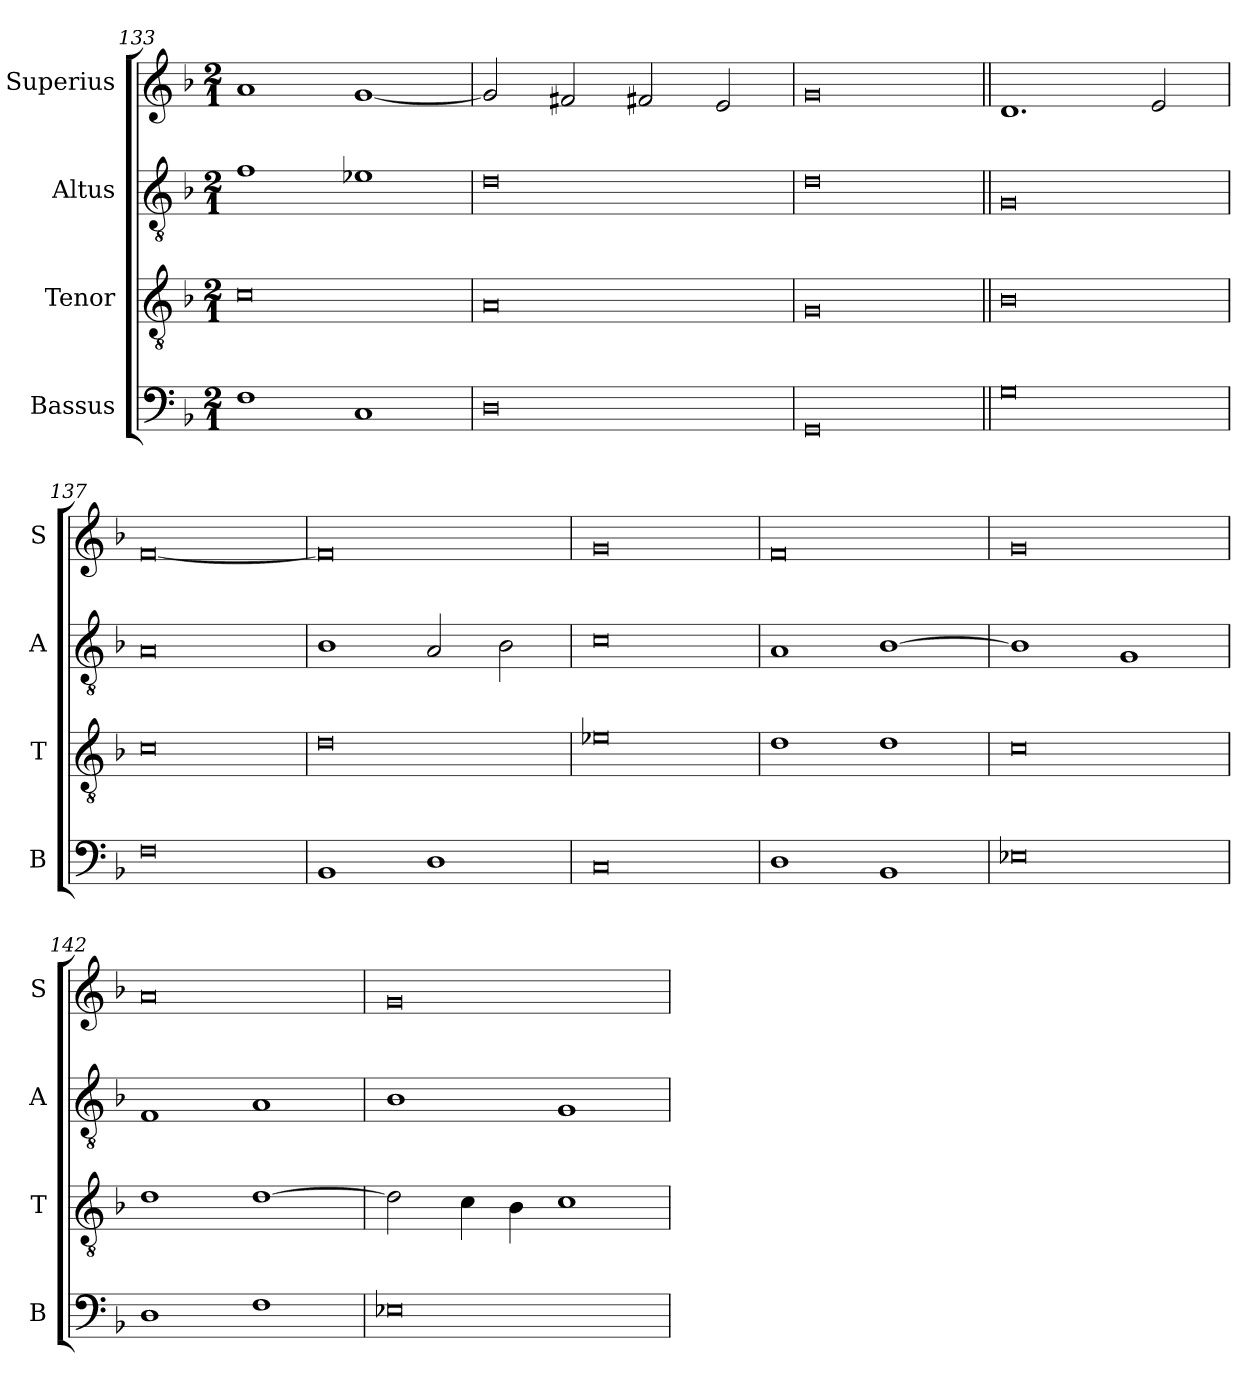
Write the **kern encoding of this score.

**kern	**kern	**kern	**kern
*part4	*part3	*part2	*part1
*staff4	*staff3	*staff2	*staff1
*I"Bassus	*I"Tenor	*I"Altus	*I"Superius
*I'B	*I'T	*I'A	*I'S
*clefF4	*clefGv2	*clefGv2	*clefG2
*k[b-]	*k[b-]	*k[b-]	*k[b-]
*M2/1	*M2/1	*M2/1	*M2/1
=133	=133	=133	=133
1F	0c	1f	1a
1C	.	1e-X	[1g
=134	=134	=134	=134
0D	0A	0d	2g/]
.	.	.	2f#X/
.	.	.	2f#X/
.	.	.	2e/
=135	=135	=135	=135
0GG	0G	0d	0g
!!LO:LB:g=z
=136||	=136||	=136||	=136||
0G	0B-	0G	1.d
.	.	.	2e/
=137	=137	=137	=137
0F	0c	0A	[0f
=138	=138	=138	=138
1BB-	0d	1B-	0f]
1D	.	2A/	.
.	.	2B-\	.
=139	=139	=139	=139
0C	0e-X	0c	0g
=140	=140	=140	=140
1D	1d	1A	0f
1BB-	1d	[1B-	.
=141	=141	=141	=141
0E-X	0c	1B-]	0g
.	.	1G	.
=142	=142	=142	=142
1D	1d	1F	0a
1F	[1d	1A	.
=143	=143	=143	=143
0E-X	2d\]	1B-	0g
.	4c\	.	.
.	4B-\	.	.
.	1c	1G	.
=	=	=	=
*-	*-	*-	*-
